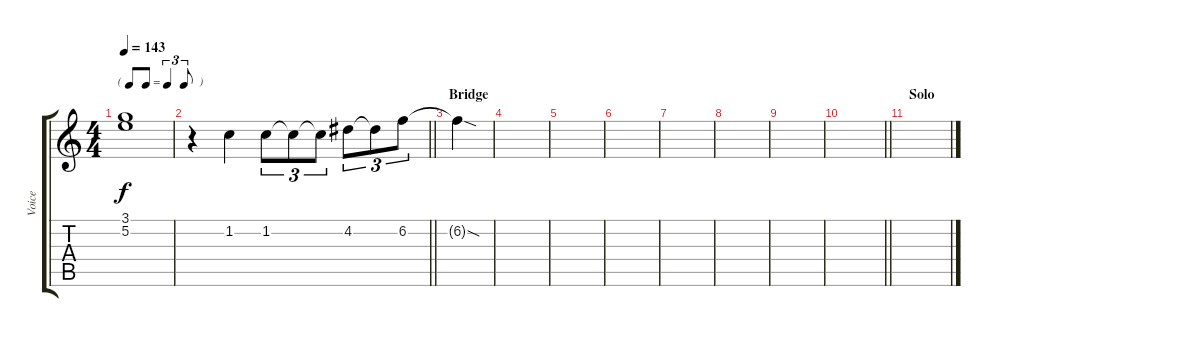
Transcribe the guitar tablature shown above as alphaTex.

\track ("Voice" "Voice") {instrument drawbarorgan}
\staff {score tabs}
\tuning (E5 B4 G4 D4 A3 E3) {hide}
\ts (4 4)
\tf triplet8th
\tempo 143
\clef g2
\ks c
(3.1{t} 5.2{t}).1{dy f} |
\barLineRight lightlight
r.4 1.2.4 1.2.8{tu (3 2)} 1.2{t}.8{tu (3 2)} 1.2{t}.8{tu (3 2)} 4.2.8{tu (3 2)} 4.2{t}.8{tu (3 2)} 6.2.8{tu (3 2)} |
\section ("" "Bridge")
6.2{sod t}.4 |
|
|
|
|
|
|
\barLineRight lightlight
|
\section ("" "Solo")
